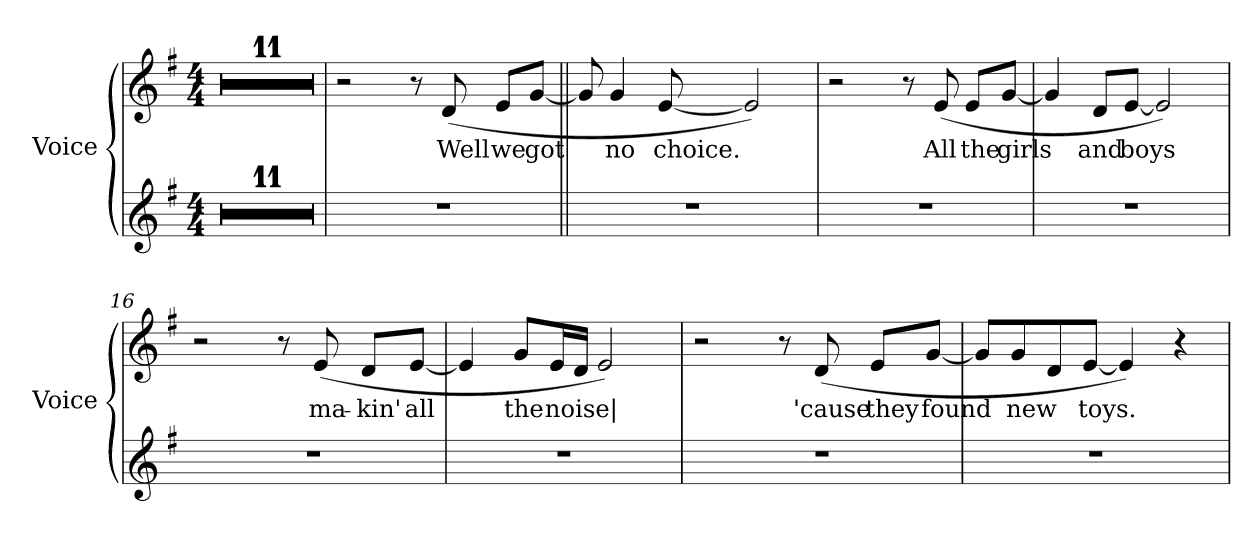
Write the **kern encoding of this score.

**kern	**kern	**text
*part2	*part1	*part1
*staff2	*staff1	*staff1
*I"Voice	*I"Voice	*
*I'Voice	*I'Voice	*
!!LO:PB:g=z
*clefG2	*clefG2	*
*k[f#]	*k[f#]	*
*e:	*e:	*
*M4/4	*M4/4	*
=1	=1	=1
1r	1r	.
=2	=2	=2
1r	1r	.
=3	=3	=3
1r	1r	.
=4	=4	=4
1r	1r	.
=5	=5	=5
1r	1r	.
=6	=6	=6
1r	1r	.
=7	=7	=7
1r	1r	.
=8	=8	=8
1r	1r	.
=9	=9	=9
1r	1r	.
!!LO:LB:g=z
=10	=10	=10
1r	1r	.
=11	=11	=11
1r	1r	.
=12	=12	=12
1r	2r	.
.	8r	.
!	!	!LO:LY:b:color=#000000
.	(8di/	Well
!	!	!LO:LY:b:color=#000000
.	8ei/L	we
!	!	!LO:LY:b:color=#000000
.	[8gi/J	got
=13||	=13||	=13||
1r	8gi/]	.
!	!	!LO:LY:b:color=#000000
.	4gi/	no
!	!	!LO:LY:b:color=#000000
.	[8ei/	choice.
.	2ei/])	.
=14	=14	=14
1r	2r	.
.	8r	.
!	!	!LO:LY:b:color=#000000
.	(8ei/	All
!	!	!LO:LY:b:color=#000000
.	8ei/L	the
!	!	!LO:LY:b:color=#000000
.	[8gi/J	girls
=15	=15	=15
1r	4gi/]	.
!	!	!LO:LY:b:color=#000000
.	8di/L	and
!	!	!LO:LY:b:color=#000000
.	[8ei/J	boys
.	2ei/])	.
!!LO:LB:g=z
=16	=16	=16
1r	2r	.
.	8r	.
!	!	!LO:LY:b:color=#000000
.	(8ei/	ma-
!	!	!LO:LY:b:color=#000000
.	8di/L	-kin'
!	!	!LO:LY:b:color=#000000
.	[8ei/J	all
=17	=17	=17
1r	4ei/]	.
!	!	!LO:LY:b:color=#000000
.	8gi/L	the
!	!	!LO:LY:b:color=#000000
.	16ei/L	noise|
.	16di/JJ	.
.	2ei/)	.
=18	=18	=18
1r	2r	.
.	8r	.
!	!	!LO:LY:b:color=#000000
.	(8di/	'cause
!	!	!LO:LY:b:color=#000000
.	8ei/L	they
!	!	!LO:LY:b:color=#000000
.	[8gi/J	found
=19	=19	=19
1r	8gi/L]	.
!	!	!LO:LY:b:color=#000000
.	8gi/	new
.	8di/	.
!	!	!LO:LY:b:color=#000000
.	[8ei/J	toys.
.	4ei/])	.
.	4r	.
=	=	=
*-	*-	*-
